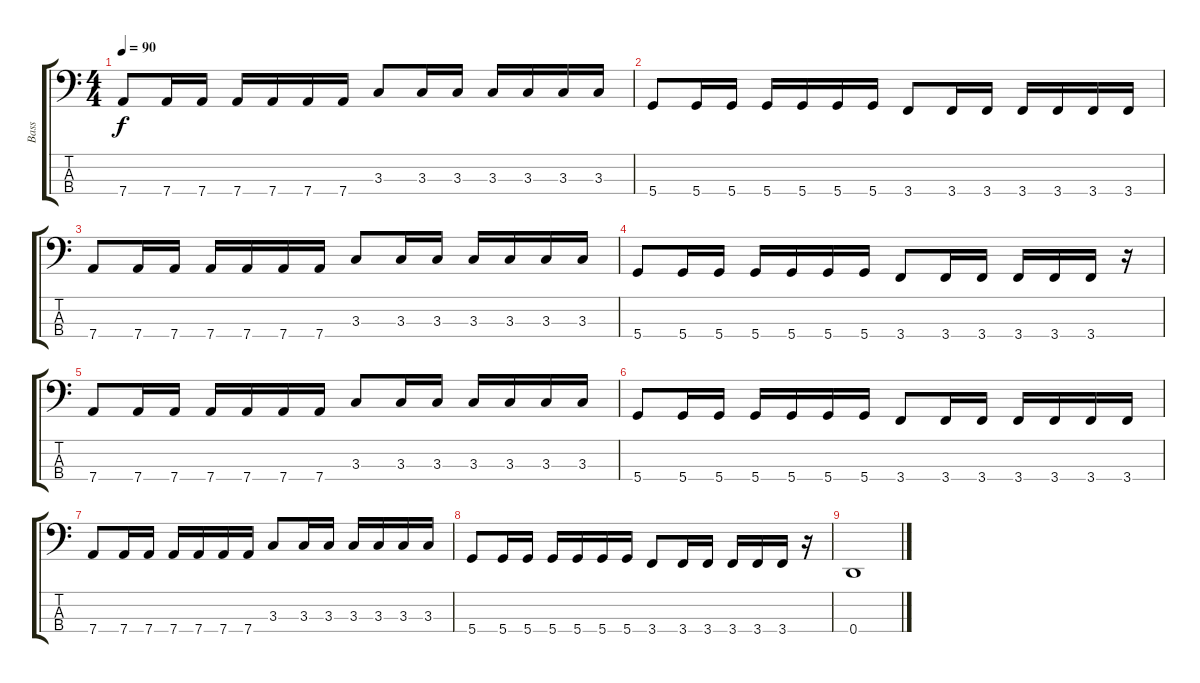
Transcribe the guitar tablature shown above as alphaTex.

\track ("Bass" "Bass") {instrument electricbasspick}
\staff {score tabs}
\tuning (G2 D2 A1 D1) {hide}
\ts (4 4)
\tempo 90
\clef f4
\ks c
7.4.8{dy f} 7.4.16 7.4.16 7.4.16 7.4.16 7.4.16 7.4.16 3.3.8 3.3.16 3.3.16 3.3.16 3.3.16 3.3.16 3.3.16 |
5.4.8 5.4.16 5.4.16 5.4.16 5.4.16 5.4.16 5.4.16 3.4.8 3.4.16 3.4.16 3.4.16 3.4.16 3.4.16 3.4.16 |
7.4.8 7.4.16 7.4.16 7.4.16 7.4.16 7.4.16 7.4.16 3.3.8 3.3.16 3.3.16 3.3.16 3.3.16 3.3.16 3.3.16 |
5.4.8 5.4.16 5.4.16 5.4.16 5.4.16 5.4.16 5.4.16 3.4.8 3.4.16 3.4.16 3.4.16 3.4.16 3.4.16 r.16 |
7.4.8 7.4.16 7.4.16 7.4.16 7.4.16 7.4.16 7.4.16 3.3.8 3.3.16 3.3.16 3.3.16 3.3.16 3.3.16 3.3.16 |
5.4.8 5.4.16 5.4.16 5.4.16 5.4.16 5.4.16 5.4.16 3.4.8 3.4.16 3.4.16 3.4.16 3.4.16 3.4.16 3.4.16 |
7.4.8 7.4.16 7.4.16 7.4.16 7.4.16 7.4.16 7.4.16 3.3.8 3.3.16 3.3.16 3.3.16 3.3.16 3.3.16 3.3.16 |
5.4.8 5.4.16 5.4.16 5.4.16 5.4.16 5.4.16 5.4.16 3.4.8 3.4.16 3.4.16 3.4.16 3.4.16 3.4.16 r.16 |
0.4.1
